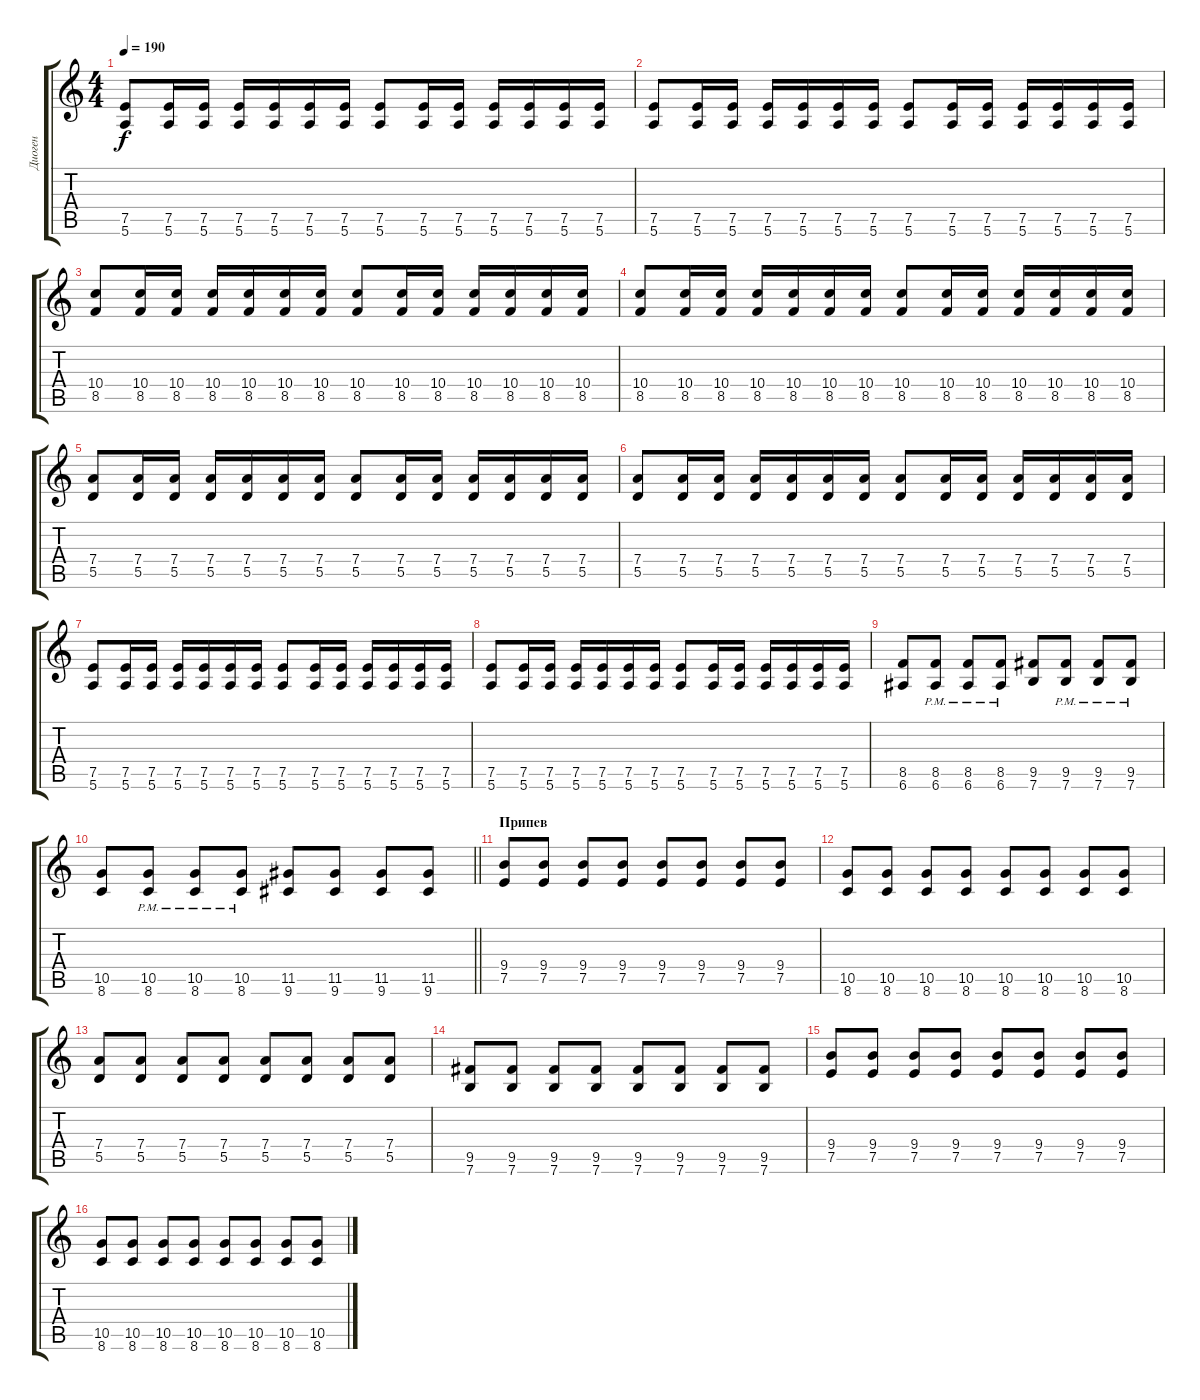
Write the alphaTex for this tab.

\track ("Диоген" "Диоген") {instrument overdrivenguitar}
\staff {score tabs}
\tuning (E4 B3 G3 D3 A2 E2) {hide}
\ts (4 4)
\tempo 190
\clef g2
\ks c
(7.5 5.6).8{dy f} (7.5 5.6).16 (7.5 5.6).16 (7.5 5.6).16 (7.5 5.6).16 (7.5 5.6).16 (7.5 5.6).16 (7.5 5.6).8 (7.5 5.6).16 (7.5 5.6).16 (7.5 5.6).16 (7.5 5.6).16 (7.5 5.6).16 (7.5 5.6).16 |
(7.5 5.6).8 (7.5 5.6).16 (7.5 5.6).16 (7.5 5.6).16 (7.5 5.6).16 (7.5 5.6).16 (7.5 5.6).16 (7.5 5.6).8 (7.5 5.6).16 (7.5 5.6).16 (7.5 5.6).16 (7.5 5.6).16 (7.5 5.6).16 (7.5 5.6).16 |
(10.4 8.5).8 (10.4 8.5).16 (10.4 8.5).16 (10.4 8.5).16 (10.4 8.5).16 (10.4 8.5).16 (10.4 8.5).16 (10.4 8.5).8 (10.4 8.5).16 (10.4 8.5).16 (10.4 8.5).16 (10.4 8.5).16 (10.4 8.5).16 (10.4 8.5).16 |
(10.4 8.5).8 (10.4 8.5).16 (10.4 8.5).16 (10.4 8.5).16 (10.4 8.5).16 (10.4 8.5).16 (10.4 8.5).16 (10.4 8.5).8 (10.4 8.5).16 (10.4 8.5).16 (10.4 8.5).16 (10.4 8.5).16 (10.4 8.5).16 (10.4 8.5).16 |
(7.4 5.5).8 (7.4 5.5).16 (7.4 5.5).16 (7.4 5.5).16 (7.4 5.5).16 (7.4 5.5).16 (7.4 5.5).16 (7.4 5.5).8 (7.4 5.5).16 (7.4 5.5).16 (7.4 5.5).16 (7.4 5.5).16 (7.4 5.5).16 (7.4 5.5).16 |
(7.4 5.5).8 (7.4 5.5).16 (7.4 5.5).16 (7.4 5.5).16 (7.4 5.5).16 (7.4 5.5).16 (7.4 5.5).16 (7.4 5.5).8 (7.4 5.5).16 (7.4 5.5).16 (7.4 5.5).16 (7.4 5.5).16 (7.4 5.5).16 (7.4 5.5).16 |
(7.5 5.6).8 (7.5 5.6).16 (7.5 5.6).16 (7.5 5.6).16 (7.5 5.6).16 (7.5 5.6).16 (7.5 5.6).16 (7.5 5.6).8 (7.5 5.6).16 (7.5 5.6).16 (7.5 5.6).16 (7.5 5.6).16 (7.5 5.6).16 (7.5 5.6).16 |
(7.5 5.6).8 (7.5 5.6).16 (7.5 5.6).16 (7.5 5.6).16 (7.5 5.6).16 (7.5 5.6).16 (7.5 5.6).16 (7.5 5.6).8 (7.5 5.6).16 (7.5 5.6).16 (7.5 5.6).16 (7.5 5.6).16 (7.5 5.6).16 (7.5 5.6).16 |
(8.5 6.6).8 (8.5{pm} 6.6{pm}).8 (8.5{pm} 6.6{pm}).8 (8.5{pm} 6.6{pm}).8 (9.5 7.6).8 (9.5{pm} 7.6{pm}).8 (9.5{pm} 7.6{pm}).8 (9.5{pm} 7.6{pm}).8 |
\barLineRight lightlight
(10.5 8.6).8 (10.5{pm} 8.6{pm}).8 (10.5{pm} 8.6{pm}).8 (10.5{pm} 8.6{pm}).8 (11.5 9.6).8 (11.5 9.6).8 (11.5 9.6).8 (11.5 9.6).8 |
\section ("" "Припев")
(9.4 7.5).8 (9.4 7.5).8 (9.4 7.5).8 (9.4 7.5).8 (9.4 7.5).8 (9.4 7.5).8 (9.4 7.5).8 (9.4 7.5).8 |
(10.5 8.6).8 (10.5 8.6).8 (10.5 8.6).8 (10.5 8.6).8 (10.5 8.6).8 (10.5 8.6).8 (10.5 8.6).8 (10.5 8.6).8 |
(7.4 5.5).8 (7.4 5.5).8 (7.4 5.5).8 (7.4 5.5).8 (7.4 5.5).8 (7.4 5.5).8 (7.4 5.5).8 (7.4 5.5).8 |
(9.5 7.6).8 (9.5 7.6).8 (9.5 7.6).8 (9.5 7.6).8 (9.5 7.6).8 (9.5 7.6).8 (9.5 7.6).8 (9.5 7.6).8 |
(9.4 7.5).8 (9.4 7.5).8 (9.4 7.5).8 (9.4 7.5).8 (9.4 7.5).8 (9.4 7.5).8 (9.4 7.5).8 (9.4 7.5).8 |
(10.5 8.6).8 (10.5 8.6).8 (10.5 8.6).8 (10.5 8.6).8 (10.5 8.6).8 (10.5 8.6).8 (10.5 8.6).8 (10.5 8.6).8
